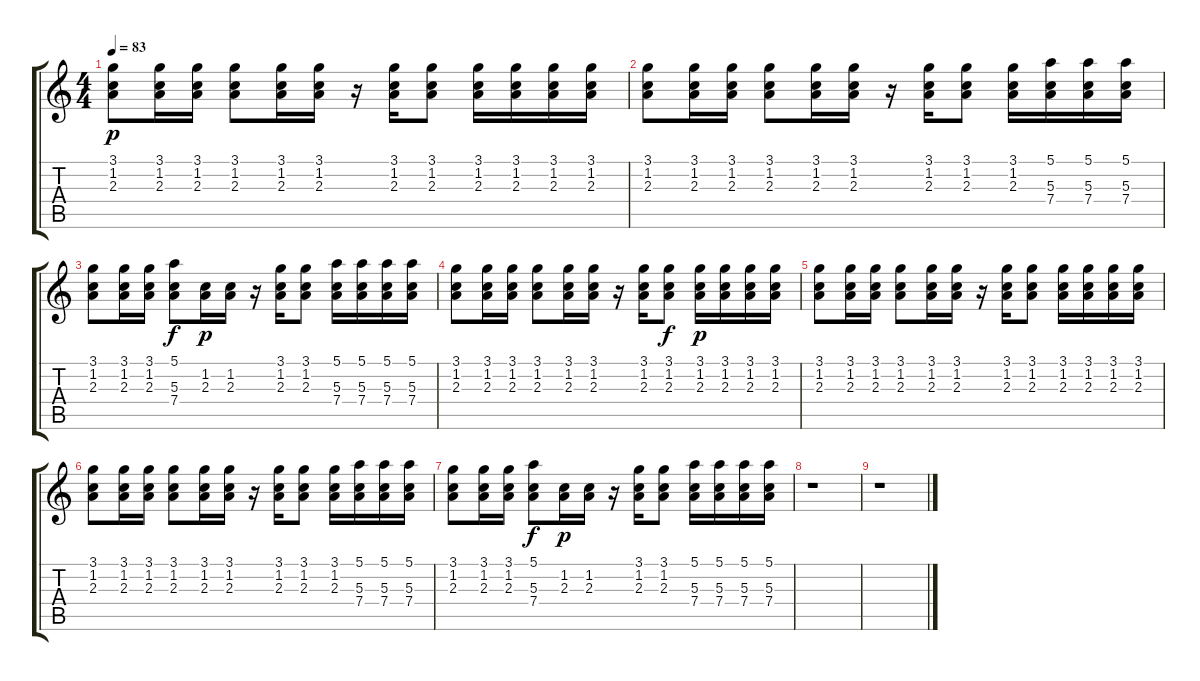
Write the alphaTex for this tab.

\track "" {instrument overdrivenguitar}
\staff {score tabs}
\tuning (E4 B3 G3 D3 A2 E2) {hide}
\ts (4 4)
\tempo 83
\clef g2
\ks c
(3.1 1.2 2.3).8{dy p} (3.1 1.2 2.3).16 (3.1 1.2 2.3).16 (3.1 1.2 2.3).8 (3.1 1.2 2.3).16 (3.1 1.2 2.3).16 r.16 (3.1 1.2 2.3).16 (3.1 1.2 2.3).8 (3.1 1.2 2.3).16 (3.1 1.2 2.3).16 (3.1 1.2 2.3).16 (3.1 1.2 2.3).16 |
(3.1 1.2 2.3).8 (3.1 1.2 2.3).16 (3.1 1.2 2.3).16 (3.1 1.2 2.3).8 (3.1 1.2 2.3).16 (3.1 1.2 2.3).16 r.16 (3.1 1.2 2.3).16 (3.1 1.2 2.3).8 (3.1 1.2 2.3).16 (5.1 5.3 7.4).16 (5.1 5.3 7.4).16 (5.1 5.3 7.4).16 |
(3.1 1.2 2.3).8 (3.1 1.2 2.3).16 (3.1 1.2 2.3).16 (5.1 5.3 7.4).8{dy f} (1.2 2.3).16{dy p} (1.2 2.3).16 r.16 (3.1 1.2 2.3).16 (3.1 1.2 2.3).8 (5.1 5.3 7.4).16 (5.1 5.3 7.4).16 (5.1 5.3 7.4).16 (5.1 5.3 7.4).16 |
(3.1 1.2 2.3).8 (3.1 1.2 2.3).16 (3.1 1.2 2.3).16 (3.1 1.2 2.3).8 (3.1 1.2 2.3).16 (3.1 1.2 2.3).16 r.16 (3.1 1.2 2.3).16 (3.1 1.2 2.3).8{dy f} (3.1 1.2 2.3).16{dy p} (3.1 1.2 2.3).16 (3.1 1.2 2.3).16 (3.1 1.2 2.3).16 |
(3.1 1.2 2.3).8 (3.1 1.2 2.3).16 (3.1 1.2 2.3).16 (3.1 1.2 2.3).8 (3.1 1.2 2.3).16 (3.1 1.2 2.3).16 r.16 (3.1 1.2 2.3).16 (3.1 1.2 2.3).8 (3.1 1.2 2.3).16 (3.1 1.2 2.3).16 (3.1 1.2 2.3).16 (3.1 1.2 2.3).16 |
(3.1 1.2 2.3).8 (3.1 1.2 2.3).16 (3.1 1.2 2.3).16 (3.1 1.2 2.3).8 (3.1 1.2 2.3).16 (3.1 1.2 2.3).16 r.16 (3.1 1.2 2.3).16 (3.1 1.2 2.3).8 (3.1 1.2 2.3).16 (5.1 5.3 7.4).16 (5.1 5.3 7.4).16 (5.1 5.3 7.4).16 |
(3.1 1.2 2.3).8 (3.1 1.2 2.3).16 (3.1 1.2 2.3).16 (5.1 5.3 7.4).8{dy f} (1.2 2.3).16{dy p} (1.2 2.3).16 r.16 (3.1 1.2 2.3).16 (3.1 1.2 2.3).8 (5.1 5.3 7.4).16 (5.1 5.3 7.4).16 (5.1 5.3 7.4).16 (5.1 5.3 7.4).16 |
r.1 |
r.1
